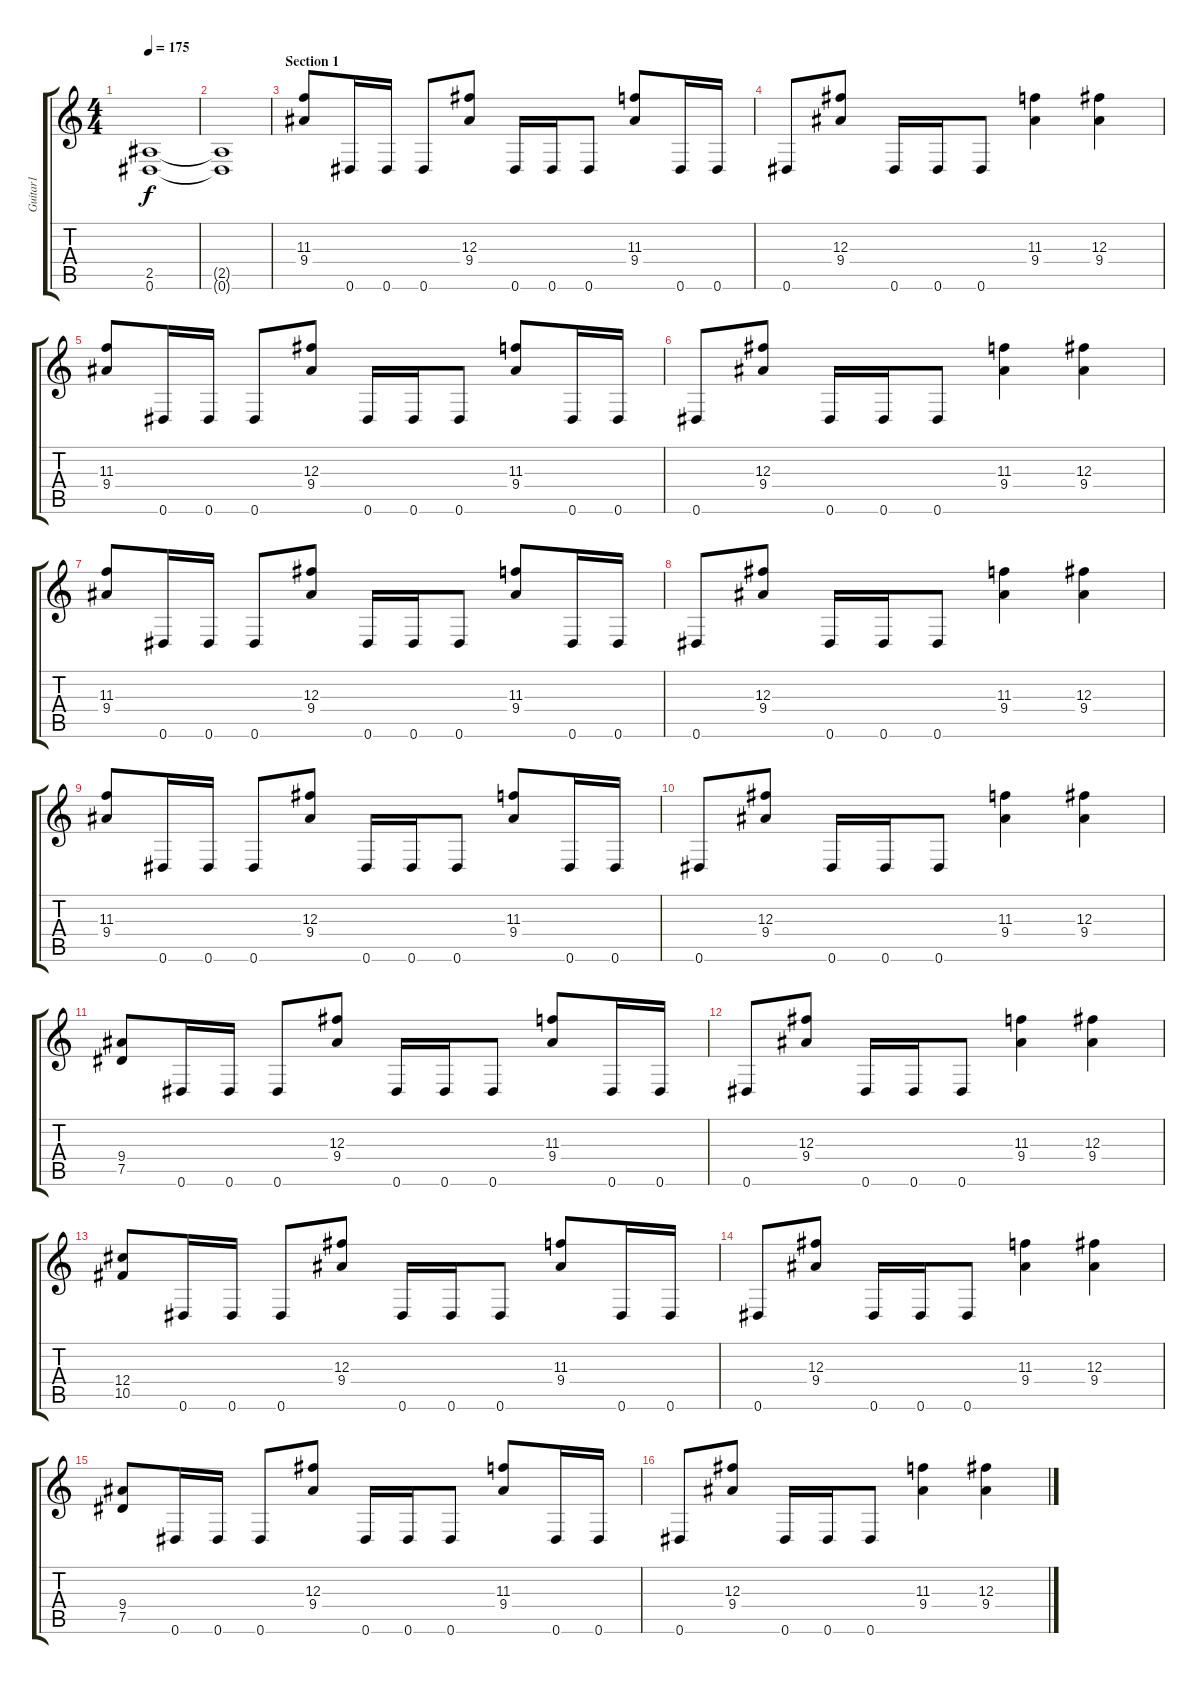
\track ("Guitar1" "Guitar1") {instrument overdrivenguitar}
\staff {score tabs}
\tuning (Eb4 Bb3 Gb3 Db3 Ab2 Eb2) {hide}
\ts (4 4)
\tempo 175
\clef g2
\ks c
(2.5 0.6).1{dy f} |
(2.5{t} 0.6{t}).1 |
\section ("" "Section 1")
(11.3 9.4).8 0.6.16 0.6.16 0.6.8 (12.3 9.4).8 0.6.16 0.6.16 0.6.8 (11.3 9.4).8 0.6.16 0.6.16 |
0.6.8 (12.3 9.4).8 0.6.16 0.6.16 0.6.8 (11.3 9.4).4 (12.3 9.4).4 |
(11.3 9.4).8 0.6.16 0.6.16 0.6.8 (12.3 9.4).8 0.6.16 0.6.16 0.6.8 (11.3 9.4).8 0.6.16 0.6.16 |
0.6.8 (12.3 9.4).8 0.6.16 0.6.16 0.6.8 (11.3 9.4).4 (12.3 9.4).4 |
(11.3 9.4).8 0.6.16 0.6.16 0.6.8 (12.3 9.4).8 0.6.16 0.6.16 0.6.8 (11.3 9.4).8 0.6.16 0.6.16 |
0.6.8 (12.3 9.4).8 0.6.16 0.6.16 0.6.8 (11.3 9.4).4 (12.3 9.4).4 |
(11.3 9.4).8 0.6.16 0.6.16 0.6.8 (12.3 9.4).8 0.6.16 0.6.16 0.6.8 (11.3 9.4).8 0.6.16 0.6.16 |
0.6.8 (12.3 9.4).8 0.6.16 0.6.16 0.6.8 (11.3 9.4).4 (12.3 9.4).4 |
(9.4 7.5).8 0.6.16 0.6.16 0.6.8 (12.3 9.4).8 0.6.16 0.6.16 0.6.8 (11.3 9.4).8 0.6.16 0.6.16 |
0.6.8 (12.3 9.4).8 0.6.16 0.6.16 0.6.8 (11.3 9.4).4 (12.3 9.4).4 |
(12.4 10.5).8 0.6.16 0.6.16 0.6.8 (12.3 9.4).8 0.6.16 0.6.16 0.6.8 (11.3 9.4).8 0.6.16 0.6.16 |
0.6.8 (12.3 9.4).8 0.6.16 0.6.16 0.6.8 (11.3 9.4).4 (12.3 9.4).4 |
(9.4 7.5).8 0.6.16 0.6.16 0.6.8 (12.3 9.4).8 0.6.16 0.6.16 0.6.8 (11.3 9.4).8 0.6.16 0.6.16 |
0.6.8 (12.3 9.4).8 0.6.16 0.6.16 0.6.8 (11.3 9.4).4 (12.3 9.4).4
